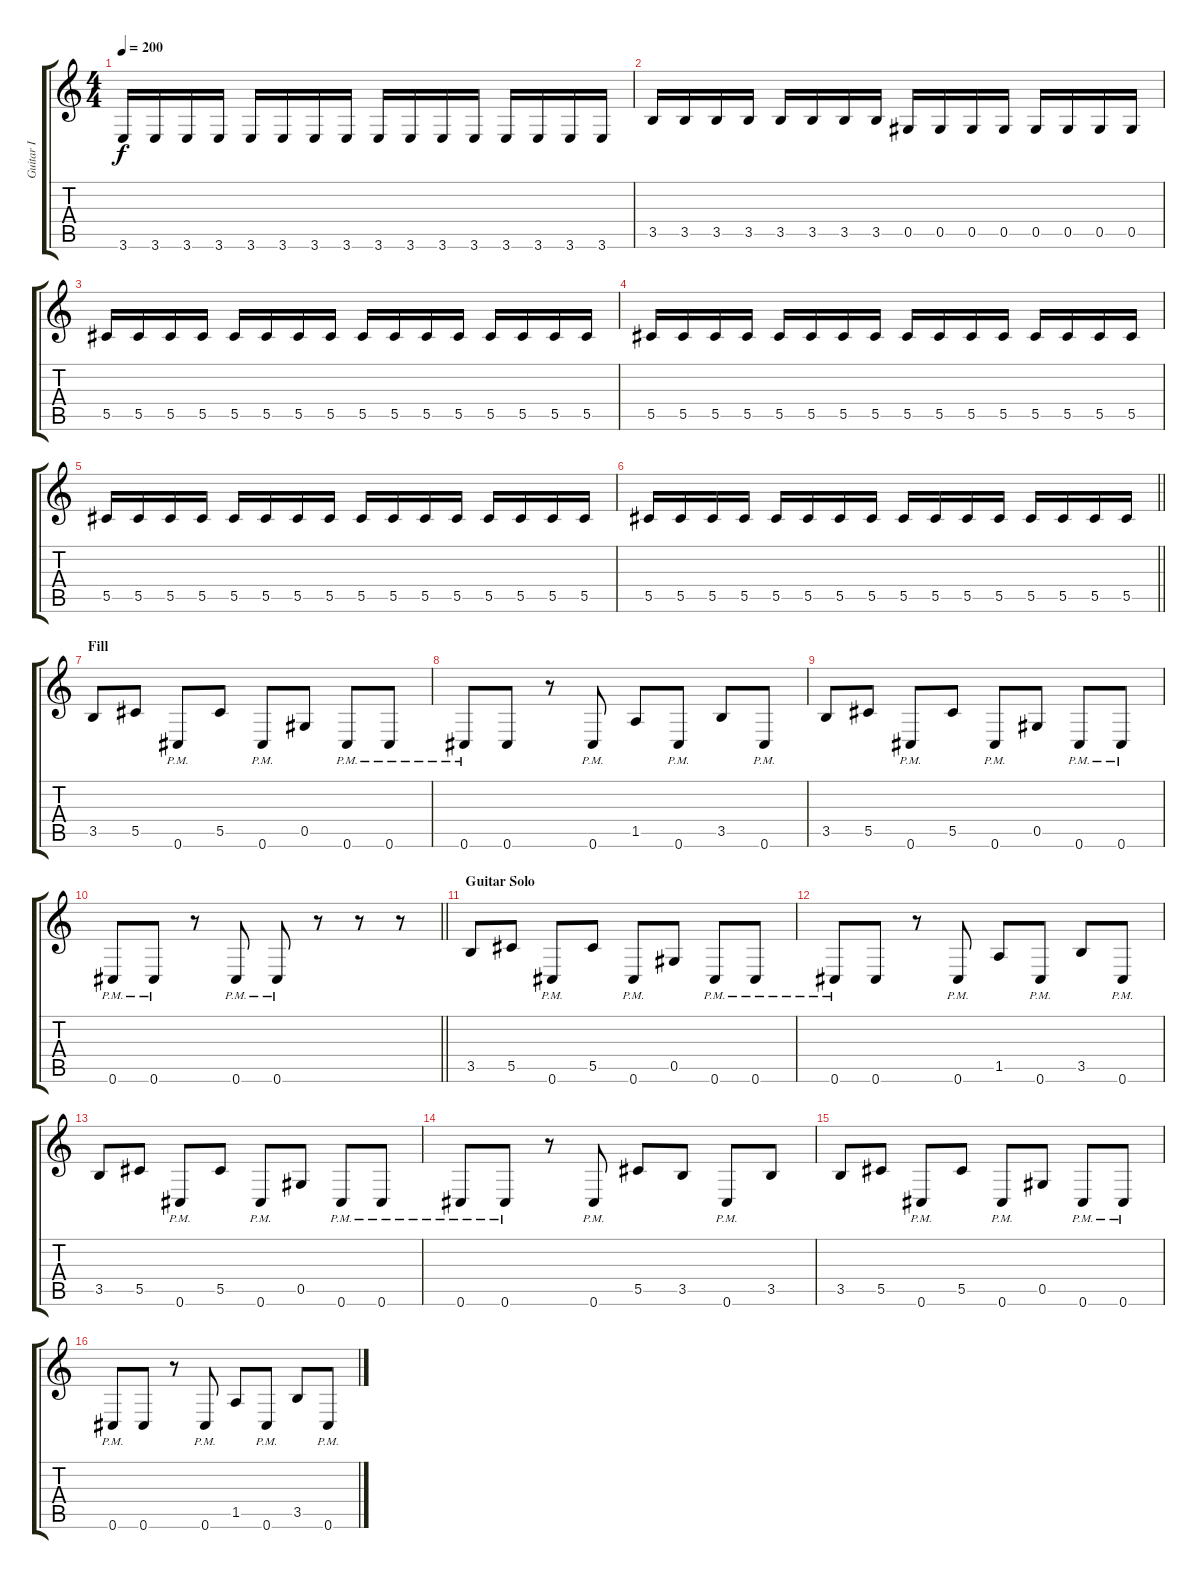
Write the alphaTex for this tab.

\track ("Guitar I" "Guitar I") {instrument distortionguitar}
\staff {score tabs}
\tuning (Eb4 Bb3 Gb3 Db3 Ab2 Db2) {hide}
\ts (4 4)
\tempo 200
\clef g2
\ks c
3.6.16{dy f} 3.6.16 3.6.16 3.6.16 3.6.16 3.6.16 3.6.16 3.6.16 3.6.16 3.6.16 3.6.16 3.6.16 3.6.16 3.6.16 3.6.16 3.6.16 |
3.5.16 3.5.16 3.5.16 3.5.16 3.5.16 3.5.16 3.5.16 3.5.16 0.5.16 0.5.16 0.5.16 0.5.16 0.5.16 0.5.16 0.5.16 0.5.16 |
5.5.16 5.5.16 5.5.16 5.5.16 5.5.16 5.5.16 5.5.16 5.5.16 5.5.16 5.5.16 5.5.16 5.5.16 5.5.16 5.5.16 5.5.16 5.5.16 |
5.5.16 5.5.16 5.5.16 5.5.16 5.5.16 5.5.16 5.5.16 5.5.16 5.5.16 5.5.16 5.5.16 5.5.16 5.5.16 5.5.16 5.5.16 5.5.16 |
5.5.16 5.5.16 5.5.16 5.5.16 5.5.16 5.5.16 5.5.16 5.5.16 5.5.16 5.5.16 5.5.16 5.5.16 5.5.16 5.5.16 5.5.16 5.5.16 |
\barLineRight lightlight
5.5.16 5.5.16 5.5.16 5.5.16 5.5.16 5.5.16 5.5.16 5.5.16 5.5.16 5.5.16 5.5.16 5.5.16 5.5.16 5.5.16 5.5.16 5.5.16 |
\section ("" "Fill")
3.5.8 5.5.8 0.6{pm}.8 5.5.8 0.6{pm}.8 0.5.8 0.6{pm}.8 0.6{pm}.8 |
0.6{pm}.8 0.6.8 r.8 0.6{pm}.8 1.5.8 0.6{pm}.8 3.5.8 0.6{pm}.8 |
3.5.8 5.5.8 0.6{pm}.8 5.5.8 0.6{pm}.8 0.5.8 0.6{pm}.8 0.6{pm}.8 |
\barLineRight lightlight
0.6{pm}.8 0.6{pm}.8 r.8 0.6{pm}.8 0.6{pm}.8 r.8 r.8 r.8 |
\section ("" "Guitar Solo")
3.5.8 5.5.8 0.6{pm}.8 5.5.8 0.6{pm}.8 0.5.8 0.6{pm}.8 0.6{pm}.8 |
0.6{pm}.8 0.6.8 r.8 0.6{pm}.8 1.5.8 0.6{pm}.8 3.5.8 0.6{pm}.8 |
3.5.8 5.5.8 0.6{pm}.8 5.5.8 0.6{pm}.8 0.5.8 0.6{pm}.8 0.6{pm}.8 |
0.6{pm}.8 0.6{pm}.8 r.8 0.6{pm}.8 5.5.8 3.5.8 0.6{pm}.8 3.5.8 |
3.5.8 5.5.8 0.6{pm}.8 5.5.8 0.6{pm}.8 0.5.8 0.6{pm}.8 0.6{pm}.8 |
0.6{pm}.8 0.6.8 r.8 0.6{pm}.8 1.5.8 0.6{pm}.8 3.5.8 0.6{pm}.8
